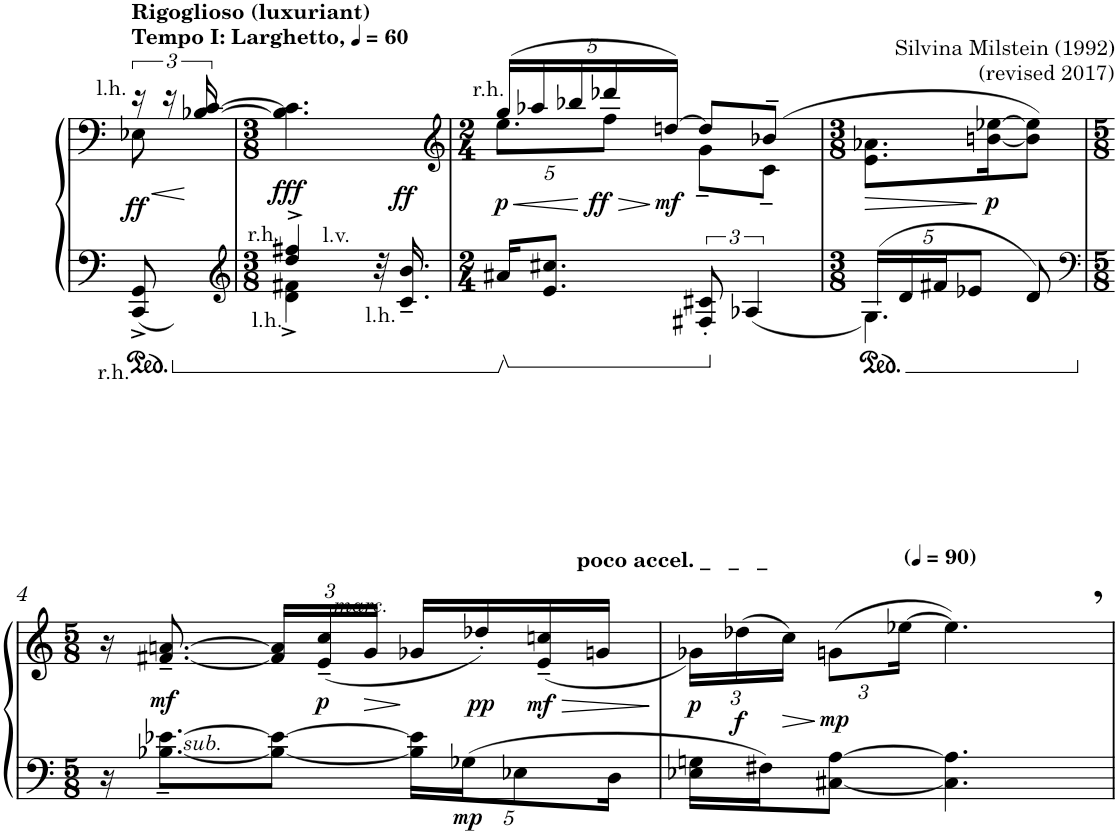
**kern	**kern	**dynam
*part1	*part1	*part1
*staff2	*staff1	*staff1/2
*I"Piano	*	*
*I'Pno.	*	*
*clefF4	*clefF4	*
*k[]	*k[]	*
*M3/8	*M3/8	*
*MM60	*MM60	*
=	=	=
*	*^	*
!	!LO:TX:a:t=l.h.	!	!
!	!LO:TX:a:B:t=Rigoglioso (luxuriant)	!	!
!	!LO:TX:a:t=Tempo I&colon; Larghetto,	!	!
!LO:TX:b:t=r.h.	!	!	!
!	!	!	!LO:DY:b
8CC/^< 8GG/^<	24r	8E-X\	ff
!	!	!	!LO:HP:b
.	24r	.	<
.	[24B-X/ [24c/	.	[
*	*v	*v	*
=1	=1	=1
*clefG2	*	*
*M3/8	*M3/8	*
*^	*	*
!LO:TX:a:t=r.h.	!	!	!
!LO:TX:b:t=l.h.	!	!	!
!	!	!	!LO:DY:b
4dd/^ 4ff#X/^	4d\^< 4f#X\^<	4.B-\] 4.c\]	fff
!LO:TX:a:t=l.v.	!	!	!
32r	8ryy	.	.
!LO:TX:b:t=l.h.	!	!	!
!	!	!	!LO:DY:a=2
16.c/~< 16.b/~<	.	.	ff
*v	*v	*	*
=2	=2	=2
*	*clefG2	*
*M2/4	*M2/4	*
*	*Xbrackettup	*
!	!LO:TX:a:t=r.h.	!
!	!	!LO:HP:b
*	*^	*
!	!	!	!LO:DY:n=1:b
16a#X/KL	(20gg/LL	10.ee\L	< p
.	20aa-X/	.	.
8.e/ 8.cc#X/J	.	.	.
.	20bb-X/	.	.
!	!	!	!LO:HP:n=1:b
!	!	!	!LO:DY:n=2:b
.	20ddd-X/	10ff\J	[ > ff
!	!	!	!LO:DY:n=3:b
.	[20ddn/JJ)	.	] mf
12F#X/'< 12c#X/'<	8dd/L]	8g~<\L	.
6A-X/	.	.	.
.	(8b-X~/J	8c~<\J	.
*	*v	*v	*
=3	=3	=3
*M3/8	*M3/8	*
*Xbrackettup	*	*
*^	*^	*
!	!	!	!	!LO:HP:b
*	*	*v	*v	*
20B/LL	4.G\	8.e\ 8.a-X\L)	>
20d/	.	.	.
20f#X/J	.	.	.
10e-X/J	.	.	.
!	!	!	!LO:DY:n=1:b
.	.	[16bn\ [16ee-X\K	] p
8d/	.	8b\] 8ee-\]J	.
*v	*v	*	*
!!LO:LB:g=z
=4	=4	=4
*clefF4	*	*
*M5/8	*M5/8	*
16r	16r	.
!LO:TX:b:i:t=sub.	!	!
!	!	!LO:DY:b
[8.B-X\~< [8.e-X\~<L	[8.f#X/~< [8.an/~<	mf
8B-\_ 8e-\_J	24f#/] 24a/]LL	.
!	!LO:TX:b:i:t=marc.	!
!	!	!LO:DY:b
.	(24e/~< 24cc/~<	p
!	!	!LO:HP:b
.	24g/JJ	>
20B-\] 20e-\]LL	16g-X/LL	]
!	!	!LO:DY:b=2
20G-X\J	.	mp
!	!	!LO:DY:b
.	16dd-X'</)	pp
10E-X\	.	.
!	!	!LO:HP:b
!	!	!LO:DY:n=1:b
.	(<16e/~< 16ccn/~<	> mf
.	16gn/JJ	.
20D\Jk	.	.
.	.	]
=5	=5	=5
!	!LO:TX:a:B:t=poco accel. _   _   _	!
!	!	!LO:DY:b
16E-X\ 16Gn\LL	24g-X\LL)	p
!	!	!LO:DY:b
.	(>24dd-X\	f
16F#X\J	.	.
!	!	!LO:HP:b
.	24cc\JJ)	>
!	!	!LO:DY:n=1:b
[8C#X\ [8A\J	(12gn\L	] mp
*	*MM90	*
.	[24ee-X\Jk	.
4.C#\] 4.A\]	4.ee-,\])	.
=	=	=
*-	*-	*-
